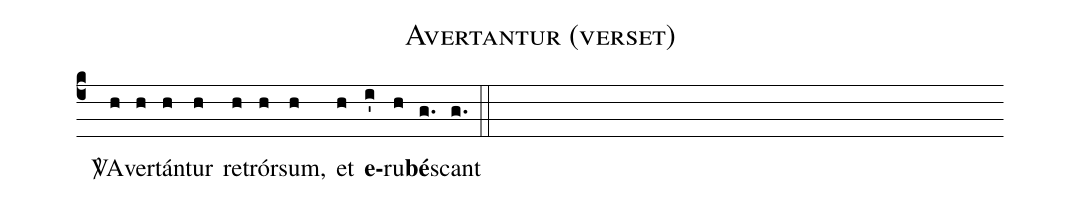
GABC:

name:Avertantur (verset);
%%
(c4) () <v>\Vbar</v> A(h)ver(h)tán(h)tur(h) re(h)trór(h)sum,(h) et(h) <b>e</b>(i')ru(h)<b>bé</b>s(g.)cant(g.) (::)
